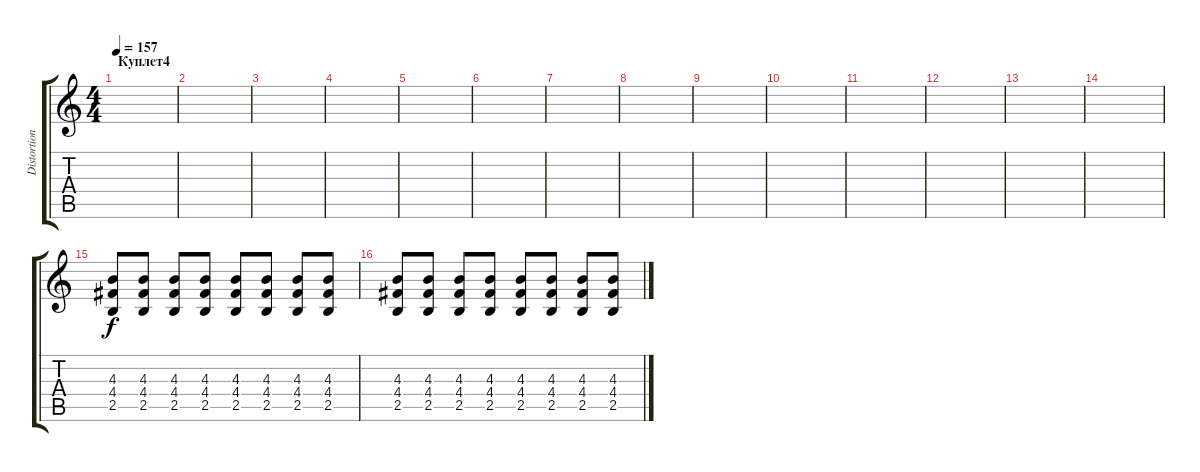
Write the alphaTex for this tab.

\track ("Distortion Guitar" "Distortion") {instrument distortionguitar}
\staff {score tabs}
\tuning (E4 B3 G3 D3 A2 D2) {hide}
\ts (4 4)
\section ("" "Куплет4")
\tempo 157
\clef g2
\ks c
|
|
|
|
|
|
|
|
|
|
|
|
|
|
(4.3 4.4 2.5).8 (4.3 4.4 2.5).8 (4.3 4.4 2.5).8 (4.3 4.4 2.5).8 (4.3 4.4 2.5).8 (4.3 4.4 2.5).8 (4.3 4.4 2.5).8 (4.3 4.4 2.5).8 |
(4.3 4.4 2.5).8 (4.3 4.4 2.5).8 (4.3 4.4 2.5).8 (4.3 4.4 2.5).8 (4.3 4.4 2.5).8 (4.3 4.4 2.5).8 (4.3 4.4 2.5).8 (4.3 4.4 2.5).8
